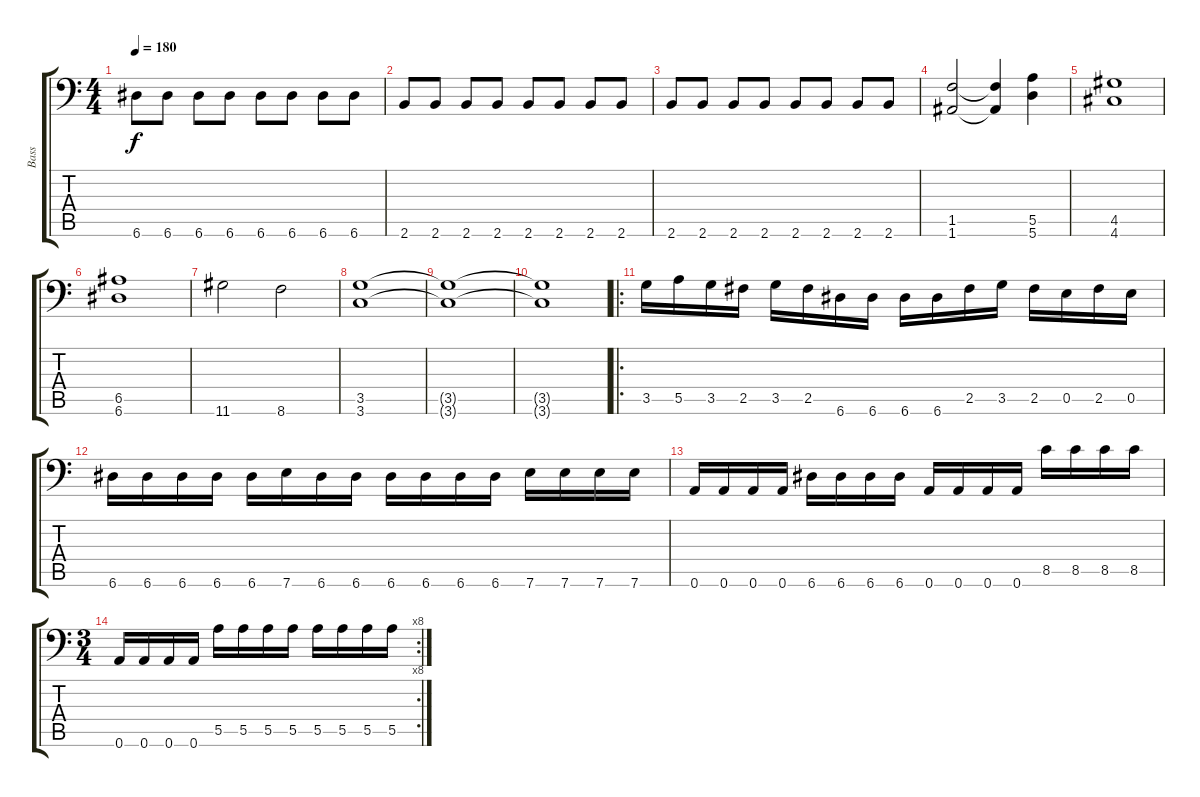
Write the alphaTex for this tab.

\track ("Bass" "Bass") {instrument electricbasspick}
\staff {score tabs}
\tuning (B3 Gb3 D3 A2 E2 A1) {hide}
\ts (4 4)
\tempo 180
\clef f4
\ks c
6.6.8{dy f} 6.6.8 6.6.8 6.6.8 6.6.8 6.6.8 6.6.8 6.6.8 |
2.6.8 2.6.8 2.6.8 2.6.8 2.6.8 2.6.8 2.6.8 2.6.8 |
2.6.8 2.6.8 2.6.8 2.6.8 2.6.8 2.6.8 2.6.8 2.6.8 |
(1.5 1.6).2 (1.5{t} 1.6{t}).4 (5.5 5.6).4 |
(4.5 4.6).1 |
(6.5 6.6).1 |
11.6.2 8.6.2 |
(3.5 3.6).1 |
(3.5{t} 3.6{t}).1 |
(3.5{t} 3.6{t}).1 |
\ro
3.5.16 5.5.16 3.5.16 2.5.16 3.5.16 2.5.16 6.6.16 6.6.16 6.6.16 6.6.16 2.5.16 3.5.16 2.5.16 0.5.16 2.5.16 0.5.16 |
6.6.16 6.6.16 6.6.16 6.6.16 6.6.16 7.6.16 6.6.16 6.6.16 6.6.16 6.6.16 6.6.16 6.6.16 7.6.16 7.6.16 7.6.16 7.6.16 |
0.6.16 0.6.16 0.6.16 0.6.16 6.6.16 6.6.16 6.6.16 6.6.16 0.6.16 0.6.16 0.6.16 0.6.16 8.5.16 8.5.16 8.5.16 8.5.16 |
\rc 8
\ts (3 4)
0.6.16 0.6.16 0.6.16 0.6.16 5.5.16 5.5.16 5.5.16 5.5.16 5.5.16 5.5.16 5.5.16 5.5.16
